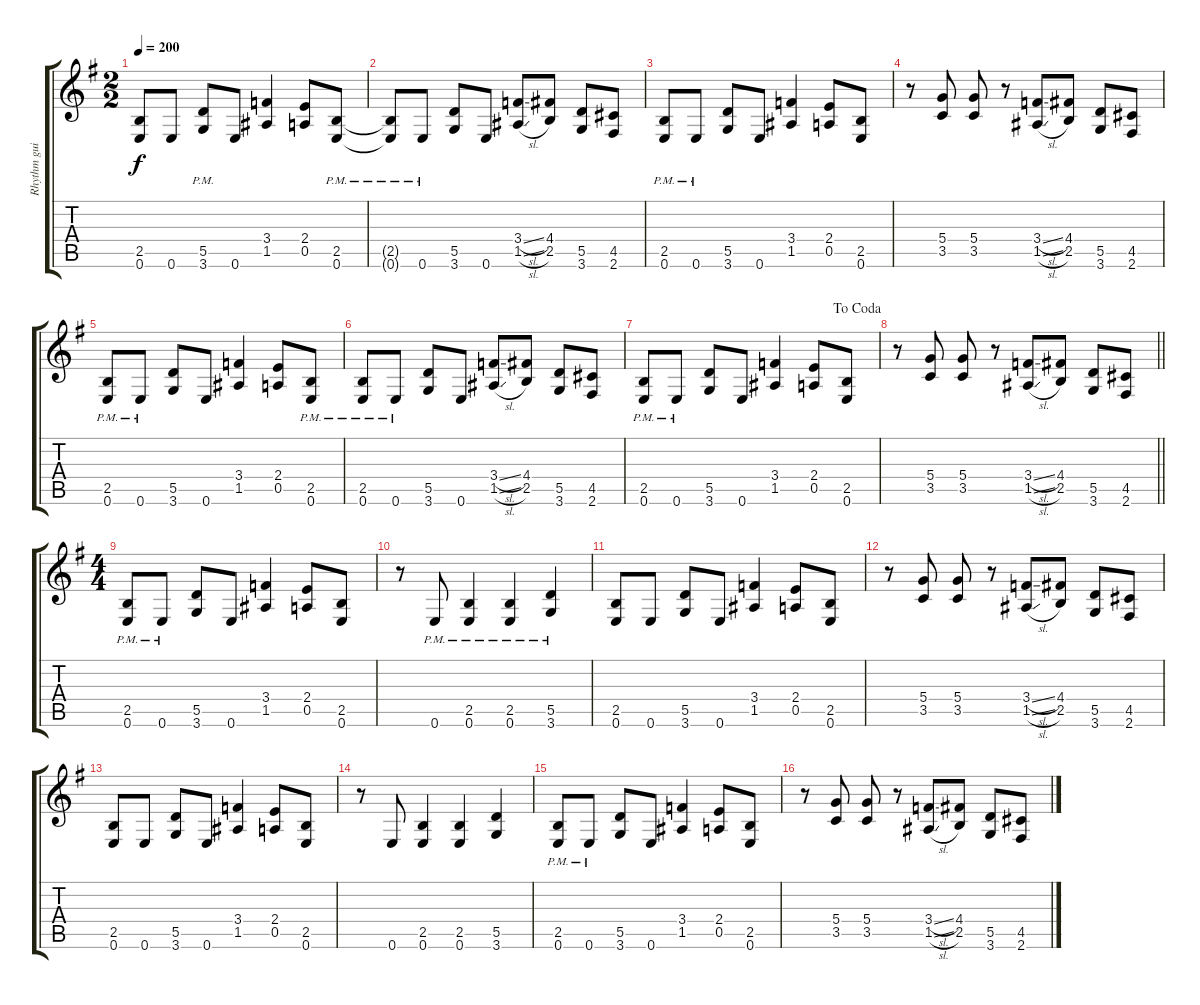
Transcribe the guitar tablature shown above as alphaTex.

\track ("Rhythm guitar" "Rhythm gui") {instrument overdrivenguitar}
\staff {score tabs}
\tuning (E4 B3 G3 D3 A2 E2) {hide}
\ts (2 2)
\tempo 200
\clef g2
\ks g
(2.5{t} 0.6{t}).8{dy f} 0.6.8 (5.5{pm} 3.6{pm}).8 0.6.8 (3.4 1.5).4 (2.4 0.5).8 (2.5{pm} 0.6{pm}).8 |
(2.5{pm t} 0.6{pm t}).8 0.6{pm}.8 (5.5 3.6).8 0.6.8 (3.4{sl} 1.5{sl}).8 (4.4 2.5).8 (5.5 3.6).8 (4.5 2.6).8 |
(2.5{pm} 0.6{pm}).8 0.6{pm}.8 (5.5 3.6).8 0.6.8 (3.4 1.5).4 (2.4 0.5).8 (2.5 0.6).8 |
r.8 (5.4 3.5).8 (5.4 3.5).8 r.8 (3.4{sl} 1.5{sl}).8 (4.4 2.5).8 (5.5 3.6).8 (4.5 2.6).8 |
(2.5{pm} 0.6{pm}).8 0.6{pm}.8 (5.5 3.6).8 0.6.8 (3.4 1.5).4 (2.4 0.5).8 (2.5{pm} 0.6{pm}).8 |
(2.5{pm} 0.6{pm}).8 0.6{pm}.8 (5.5 3.6).8 0.6.8 (3.4{sl} 1.5{sl}).8 (4.4 2.5).8 (5.5 3.6).8 (4.5 2.6).8 |
\jump dacoda
(2.5{pm} 0.6{pm}).8 0.6{pm}.8 (5.5 3.6).8 0.6.8 (3.4 1.5).4 (2.4 0.5).8 (2.5 0.6).8 |
\barLineRight lightlight
r.8 (5.4 3.5).8 (5.4 3.5).8 r.8 (3.4{sl} 1.5{sl}).8 (4.4 2.5).8 (5.5 3.6).8 (4.5 2.6).8 |
\ts (4 4)
(2.5{pm} 0.6{pm}).8 0.6{pm}.8 (5.5 3.6).8 0.6.8 (3.4 1.5).4 (2.4 0.5).8 (2.5 0.6).8 |
r.8 0.6{pm}.8 (2.5{pm} 0.6{pm}).4 (2.5{pm} 0.6{pm}).4 (5.5{pm} 3.6{pm}).4 |
(2.5 0.6).8 0.6.8 (5.5 3.6).8 0.6.8 (3.4 1.5).4 (2.4 0.5).8 (2.5 0.6).8 |
r.8 (5.4 3.5).8 (5.4 3.5).8 r.8 (3.4{sl} 1.5{sl}).8 (4.4 2.5).8 (5.5 3.6).8 (4.5 2.6).8 |
(2.5 0.6).8 0.6.8 (5.5 3.6).8 0.6.8 (3.4 1.5).4 (2.4 0.5).8 (2.5 0.6).8 |
r.8 0.6.8 (2.5 0.6).4 (2.5 0.6).4 (5.5 3.6).4 |
(2.5{pm} 0.6{pm}).8 0.6{pm}.8 (5.5 3.6).8 0.6.8 (3.4 1.5).4 (2.4 0.5).8 (2.5 0.6).8 |
r.8 (5.4 3.5).8 (5.4 3.5).8 r.8 (3.4{sl} 1.5{sl}).8 (4.4 2.5).8 (5.5 3.6).8 (4.5 2.6).8
